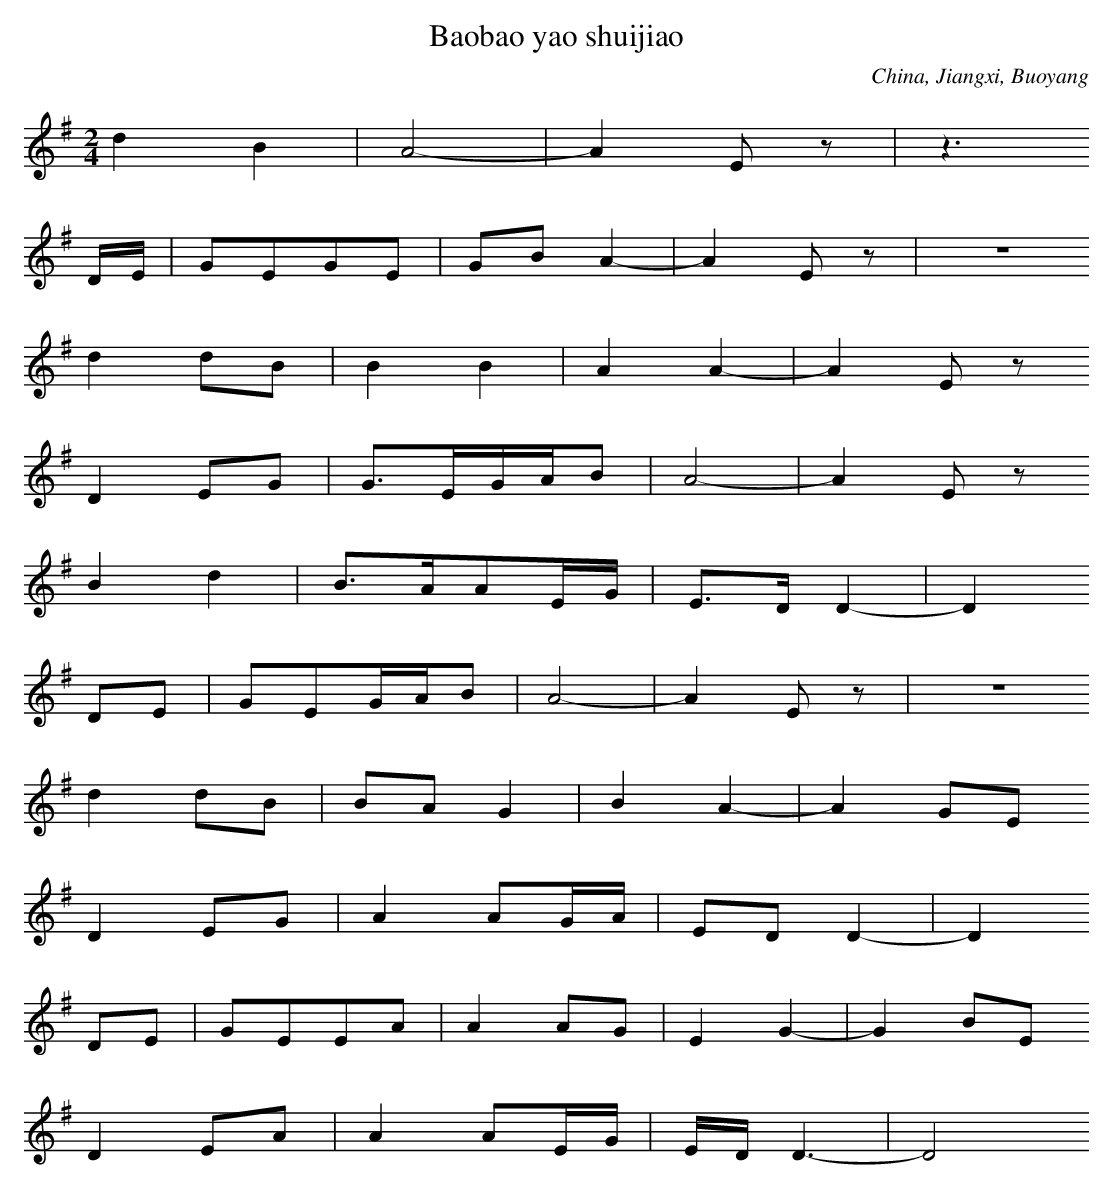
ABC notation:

X:1
T: Baobao yao shuijiao
O: China, Jiangxi, Buoyang
M: 2/4
L: 1/16
K: G
d4B4 | A8- | A4E2z2- | z6
DE | G2E2G2E2 | G2B2A4- | A4E2z2- | z8
d4d2B2 | B4B4 | A4A4- | A4E2z2
D4E2G2 | G3EGAB2 | A8- | A4E2z2
B4d4 | B3AA2EG | E3DD4- | D4
D2E2 | G2E2GAB2 | A8- | A4E2z2- | z8
d4d2B2 | B2A2G4 | B4A4- | A4G2E2
D4E2G2 | A4A2GA | E2D2D4- | D4
D2E2 | G2E2E2A2 | A4A2G2 | E4G4- | G4B2E2
D4E2A2 | A4A2EG | EDD6- | D8
